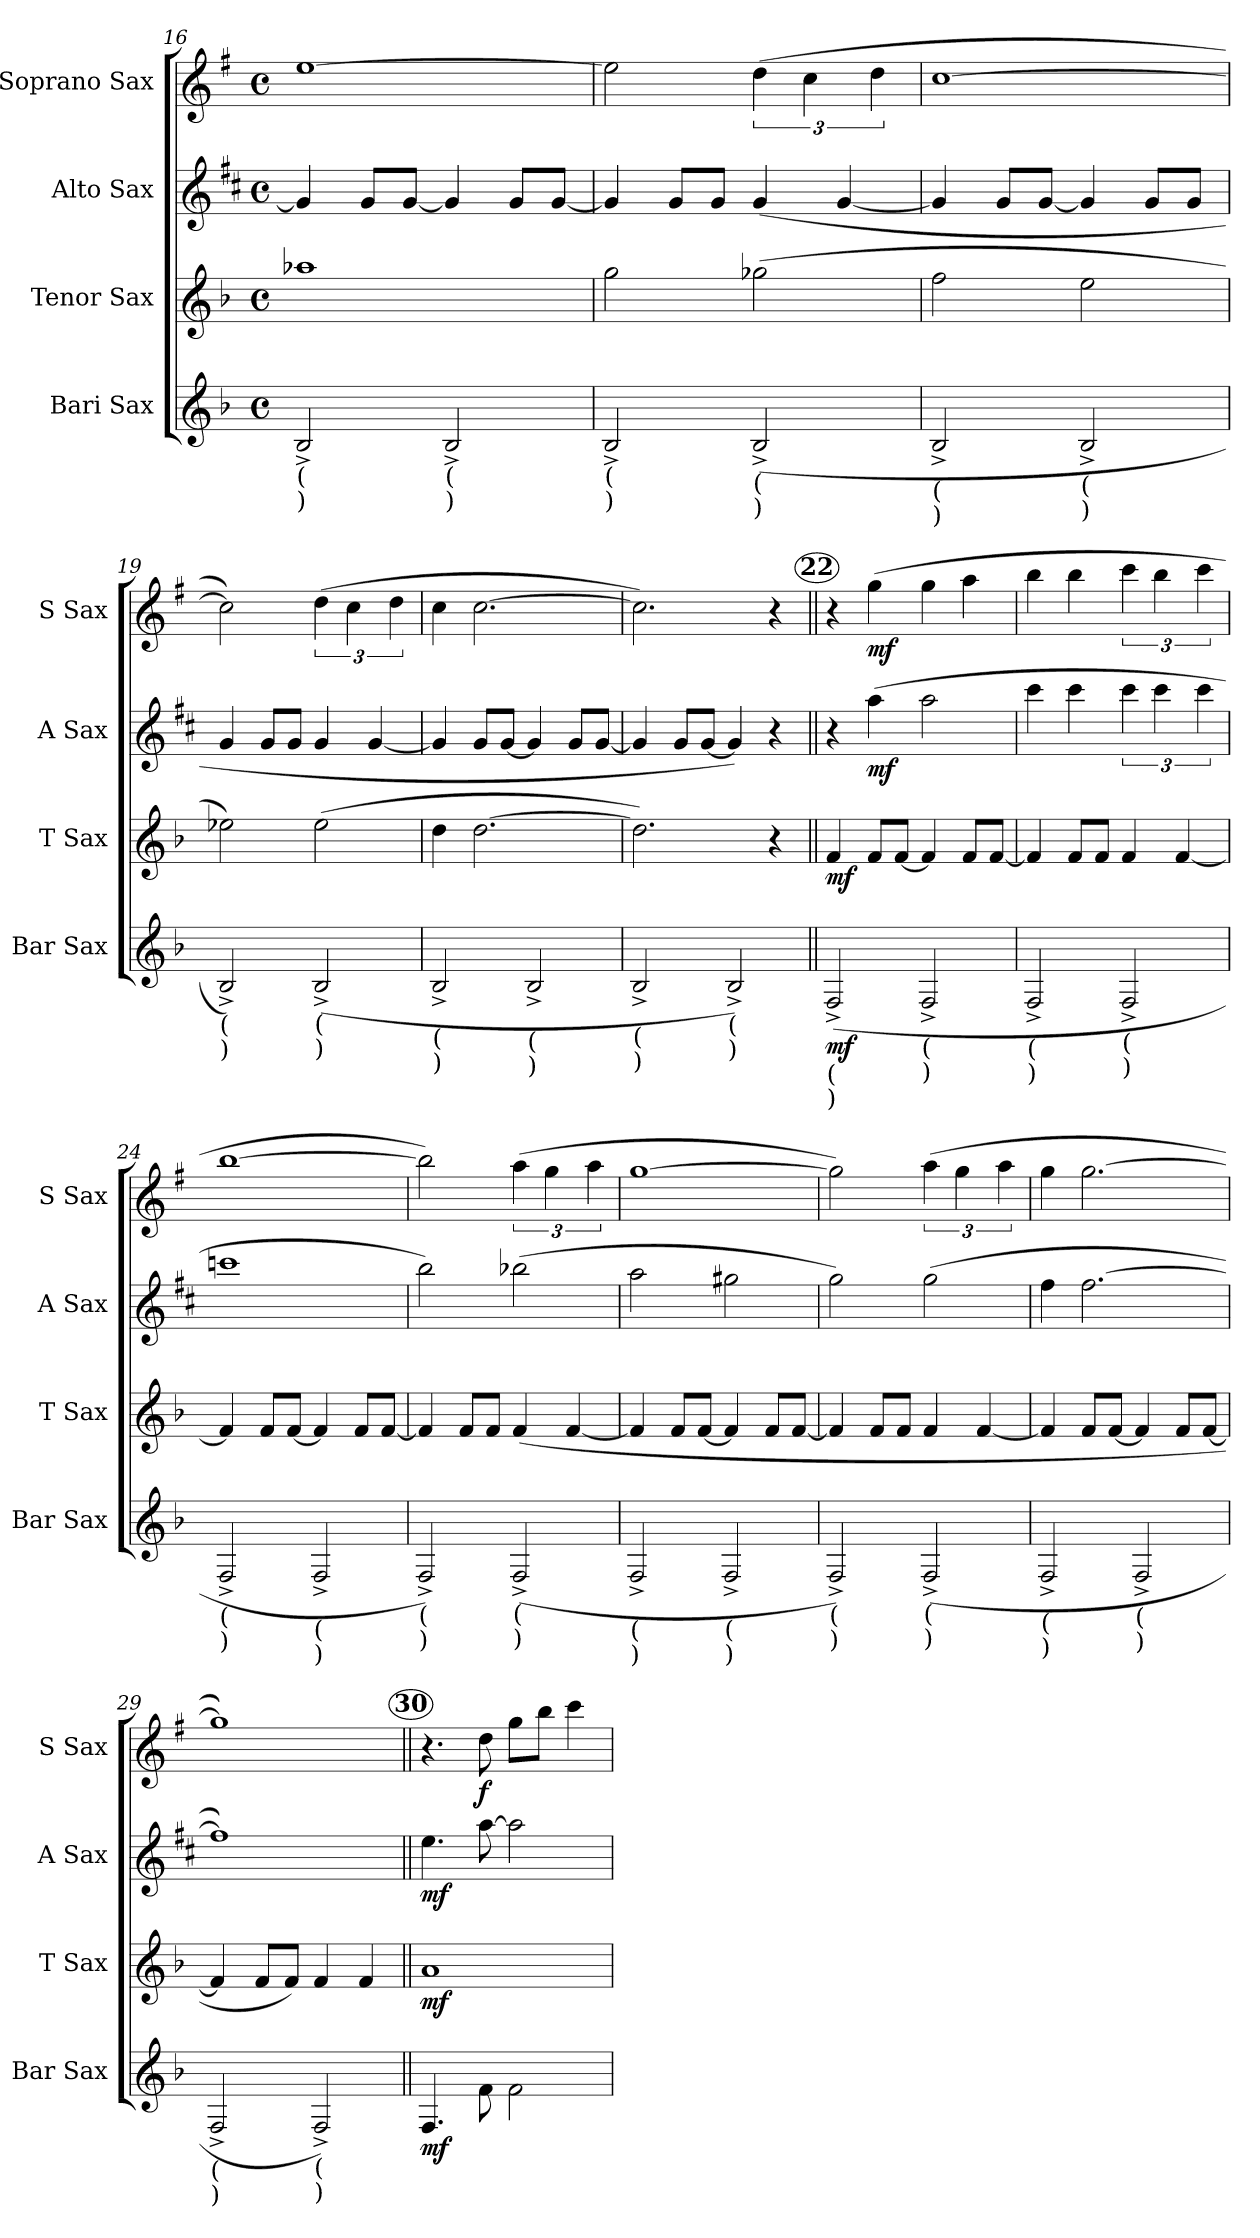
**kern	**dynam	**kern	**dynam	**kern	**dynam	**kern	**dynam
*part4	*part4	*part3	*part3	*part2	*part2	*part1	*part1
*staff4	*staff4	*staff3	*staff3	*staff2	*staff2	*staff1	*staff1
*I"Bari Sax	*	*I"Tenor Sax	*	*I"Alto Sax	*	*I"Soprano Sax	*
*I'Bar Sax	*	*I'T Sax	*	*I'A Sax	*	*I'S Sax	*
*clefG2	*	*clefG2	*	*clefG2	*	*clefG2	*
*ITrd12c21	*	*ITrd8c14	*	*ITrd5c9	*	*ITrd1c2	*
*k[b-]	*	*k[b-]	*	*k[b-]	*	*k[b-]	*
*F:	*	*F:	*	*F:	*	*F:	*
*M4/4	*	*M4/4	*	*M4/4	*	*M4/4	*
*met(c)	*	*met(c)	*	*met(c)	*	*met(c)	*
=16	=16	=16	=16	=16	=16	=16	=16
!LO:TX:b:t=(	!	!	!	!	!	!	!
!LO:TX:b:t=)	!	!	!	!	!	!	!
2BB-^</	.	1a-X	.	4B-/]	.	[1dd	.
.	.	.	.	8B-/L	.	.	.
.	.	.	.	[8B-/J	.	.	.
!LO:TX:b:t=(	!	!	!	!	!	!	!
!LO:TX:b:t=)	!	!	!	!	!	!	!
2BB-^</	.	.	.	4B-/]	.	.	.
.	.	.	.	8B-/L	.	.	.
.	.	.	.	[8B-/J	.	.	.
=17	=17	=17	=17	=17	=17	=17	=17
!LO:TX:b:t=(	!	!	!	!	!	!	!
!LO:TX:b:t=)	!	!	!	!	!	!	!
2BB-^</	.	2g\	.	4B-/]	.	2dd\]	.
.	.	.	.	8B-/L	.	.	.
.	.	.	.	8B-/J	.	.	.
!LO:TX:b:t=(	!	!	!	!	!	!	!
!LO:TX:b:t=)	!	!	!	!	!	!	!
(2BB-^</	.	(>2g-X\	.	(>4B-/	.	(>6cc\	.
.	.	.	.	.	.	6b-\	.
.	.	.	.	[4B-/	.	.	.
.	.	.	.	.	.	6cc\	.
=18	=18	=18	=18	=18	=18	=18	=18
!LO:TX:b:t=(	!	!	!	!	!	!	!
!LO:TX:b:t=)	!	!	!	!	!	!	!
2BB-^</	.	2f\	.	4B-/]	.	[1b-	.
.	.	.	.	8B-/L	.	.	.
.	.	.	.	[8B-/J	.	.	.
!LO:TX:b:t=(	!	!	!	!	!	!	!
!LO:TX:b:t=)	!	!	!	!	!	!	!
2BB-^</	.	2e\	.	4B-/]	.	.	.
.	.	.	.	8B-/L	.	.	.
.	.	.	.	8B-/J	.	.	.
=19	=19	=19	=19	=19	=19	=19	=19
!LO:TX:b:t=(	!	!	!	!	!	!	!
!LO:TX:b:t=)	!	!	!	!	!	!	!
2BB-^</)	.	2e-X\)	.	4B-/	.	2b-\])	.
.	.	.	.	8B-/L	.	.	.
.	.	.	.	8B-/J	.	.	.
!LO:TX:b:t=(	!	!	!	!	!	!	!
!LO:TX:b:t=)	!	!	!	!	!	!	!
(2BB-^</	.	(>2e-\	.	4B-/	.	(>6cc\	.
.	.	.	.	.	.	6b-\	.
.	.	.	.	[4B-/	.	.	.
.	.	.	.	.	.	6cc\	.
=20	=20	=20	=20	=20	=20	=20	=20
!LO:TX:b:t=(	!	!	!	!	!	!	!
!LO:TX:b:t=)	!	!	!	!	!	!	!
2BB-^</	.	4d\	.	4B-/]	.	4b-\	.
.	.	[2.d\	.	8B-/L	.	[2.b-\	.
.	.	.	.	[8B-/J	.	.	.
!LO:TX:b:t=(	!	!	!	!	!	!	!
!LO:TX:b:t=)	!	!	!	!	!	!	!
2BB-^</	.	.	.	4B-/]	.	.	.
.	.	.	.	8B-/L	.	.	.
.	.	.	.	[8B-/J	.	.	.
=21	=21	=21	=21	=21	=21	=21	=21
!LO:TX:b:t=(	!	!	!	!	!	!	!
!LO:TX:b:t=)	!	!	!	!	!	!	!
2BB-^</	.	2.d\])	.	4B-/]	.	2.b-\])	.
.	.	.	.	8B-/L	.	.	.
.	.	.	.	[8B-/J	.	.	.
!LO:TX:b:t=(	!	!	!	!	!	!	!
!LO:TX:b:t=)	!	!	!	!	!	!	!
2BB-^</)	.	.	.	4B-/])	.	.	.
.	.	4r	.	4r	.	4r	.
!!LO:PB:g=z
!!LO:REH:place=s1:a:enc=circle:fs=12:t=22
=22||	=22||	=22||	=22||	=22||	=22||	=22||	=22||
!LO:TX:b:t=(	!	!	!	!	!	!	!
!LO:TX:b:t=)	!	!	!	!	!	!	!
!	!LO:DY:b	!	!LO:DY:b	!	!	!	!
(2FF^</	mf	4F/	mf	4r	.	4r	.
!	!	!	!	!	!LO:DY:b	!	!LO:DY:b
.	.	8F/L	.	(>4cc\	mf	(>4ff\	mf
.	.	[8F/J	.	.	.	.	.
!LO:TX:b:t=(	!	!	!	!	!	!	!
!LO:TX:b:t=)	!	!	!	!	!	!	!
2FF^</	.	4F/]	.	2cc\	.	4ff\	.
.	.	8F/L	.	.	.	4gg\	.
.	.	[8F/J	.	.	.	.	.
=23	=23	=23	=23	=23	=23	=23	=23
!LO:TX:b:t=(	!	!	!	!	!	!	!
!LO:TX:b:t=)	!	!	!	!	!	!	!
2FF^</	.	4F/]	.	4ee\	.	4aa\	.
.	.	8F/L	.	4ee\	.	4aa\	.
.	.	8F/J	.	.	.	.	.
!LO:TX:b:t=(	!	!	!	!	!	!	!
!LO:TX:b:t=)	!	!	!	!	!	!	!
2FF^</	.	4F/	.	6ee\	.	6bb-\	.
.	.	.	.	6ee\	.	6aa\	.
.	.	[4F/	.	.	.	.	.
.	.	.	.	6ee\	.	6bb-\	.
=24	=24	=24	=24	=24	=24	=24	=24
!LO:TX:b:t=(	!	!	!	!	!	!	!
!LO:TX:b:t=)	!	!	!	!	!	!	!
2FF^</	.	4F/]	.	1ee-X	.	[1aa	.
.	.	8F/L	.	.	.	.	.
.	.	[8F/J	.	.	.	.	.
!LO:TX:b:t=(	!	!	!	!	!	!	!
!LO:TX:b:t=)	!	!	!	!	!	!	!
2FF^</	.	4F/]	.	.	.	.	.
.	.	8F/L	.	.	.	.	.
.	.	[8F/J	.	.	.	.	.
=25	=25	=25	=25	=25	=25	=25	=25
!LO:TX:b:t=(	!	!	!	!	!	!	!
!LO:TX:b:t=)	!	!	!	!	!	!	!
2FF^</)	.	4F/]	.	2dd\)	.	2aa\])	.
.	.	8F/L	.	.	.	.	.
.	.	8F/J	.	.	.	.	.
!LO:TX:b:t=(	!	!	!	!	!	!	!
!LO:TX:b:t=)	!	!	!	!	!	!	!
(2FF^</	.	(<4F/	.	(>2dd-X\	.	(>6gg\	.
.	.	.	.	.	.	6ff\	.
.	.	[4F/	.	.	.	.	.
.	.	.	.	.	.	6gg\	.
=26	=26	=26	=26	=26	=26	=26	=26
!LO:TX:b:t=(	!	!	!	!	!	!	!
!LO:TX:b:t=)	!	!	!	!	!	!	!
2FF^</	.	4F/]	.	2cc\	.	[1ff	.
.	.	8F/L	.	.	.	.	.
.	.	[8F/J	.	.	.	.	.
!LO:TX:b:t=(	!	!	!	!	!	!	!
!LO:TX:b:t=)	!	!	!	!	!	!	!
2FF^</	.	4F/]	.	2bn\	.	.	.
.	.	8F/L	.	.	.	.	.
.	.	[8F/J	.	.	.	.	.
=27	=27	=27	=27	=27	=27	=27	=27
!LO:TX:b:t=(	!	!	!	!	!	!	!
!LO:TX:b:t=)	!	!	!	!	!	!	!
2FF^</)	.	4F/]	.	2b-i\)	.	2ff\])	.
.	.	8F/L	.	.	.	.	.
.	.	8F/J	.	.	.	.	.
!LO:TX:b:t=(	!	!	!	!	!	!	!
!LO:TX:b:t=)	!	!	!	!	!	!	!
(2FF^</	.	4F/	.	(>2b-\	.	(6gg\	.
.	.	.	.	.	.	6ff\	.
.	.	[4F/	.	.	.	.	.
.	.	.	.	.	.	6gg\	.
=28	=28	=28	=28	=28	=28	=28	=28
!LO:TX:b:t=(	!	!	!	!	!	!	!
!LO:TX:b:t=)	!	!	!	!	!	!	!
2FF^</	.	4F/]	.	4a\	.	4ff\	.
.	.	8F/L	.	[2.a\	.	[2.ff\	.
.	.	[8F/J	.	.	.	.	.
!LO:TX:b:t=(	!	!	!	!	!	!	!
!LO:TX:b:t=)	!	!	!	!	!	!	!
2FF^</	.	4F/]	.	.	.	.	.
.	.	8F/L	.	.	.	.	.
.	.	[8F/J	.	.	.	.	.
=29	=29	=29	=29	=29	=29	=29	=29
!LO:TX:b:t=(	!	!	!	!	!	!	!
!LO:TX:b:t=)	!	!	!	!	!	!	!
2FF^</	.	4F/]	.	1a])	.	1ff])	.
.	.	8F/L	.	.	.	.	.
.	.	8F/J)	.	.	.	.	.
!LO:TX:b:t=(	!	!	!	!	!	!	!
!LO:TX:b:t=)	!	!	!	!	!	!	!
2FF^</)	.	4F/	.	.	.	.	.
.	.	4F/	.	.	.	.	.
!!LO:LB:g=z
!!LO:REH:place=s1:a:enc=circle:fs=12:t=30
=30||	=30||	=30||	=30||	=30||	=30||	=30||	=30||
!	!LO:DY:b	!	!LO:DY:b	!	!LO:DY:b	!	!
4.FF/	mf	1A	mf	4.g\	mf	4.r	.
!	!	!	!	!	!	!	!LO:DY:b
8F\	.	.	.	[8cc\	.	8cc\	f
2F\	.	.	.	2cc\]	.	8ff\L	.
.	.	.	.	.	.	8aa\J	.
.	.	.	.	.	.	4bb-\	.
=	=	=	=	=	=	=	=
*-	*-	*-	*-	*-	*-	*-	*-
